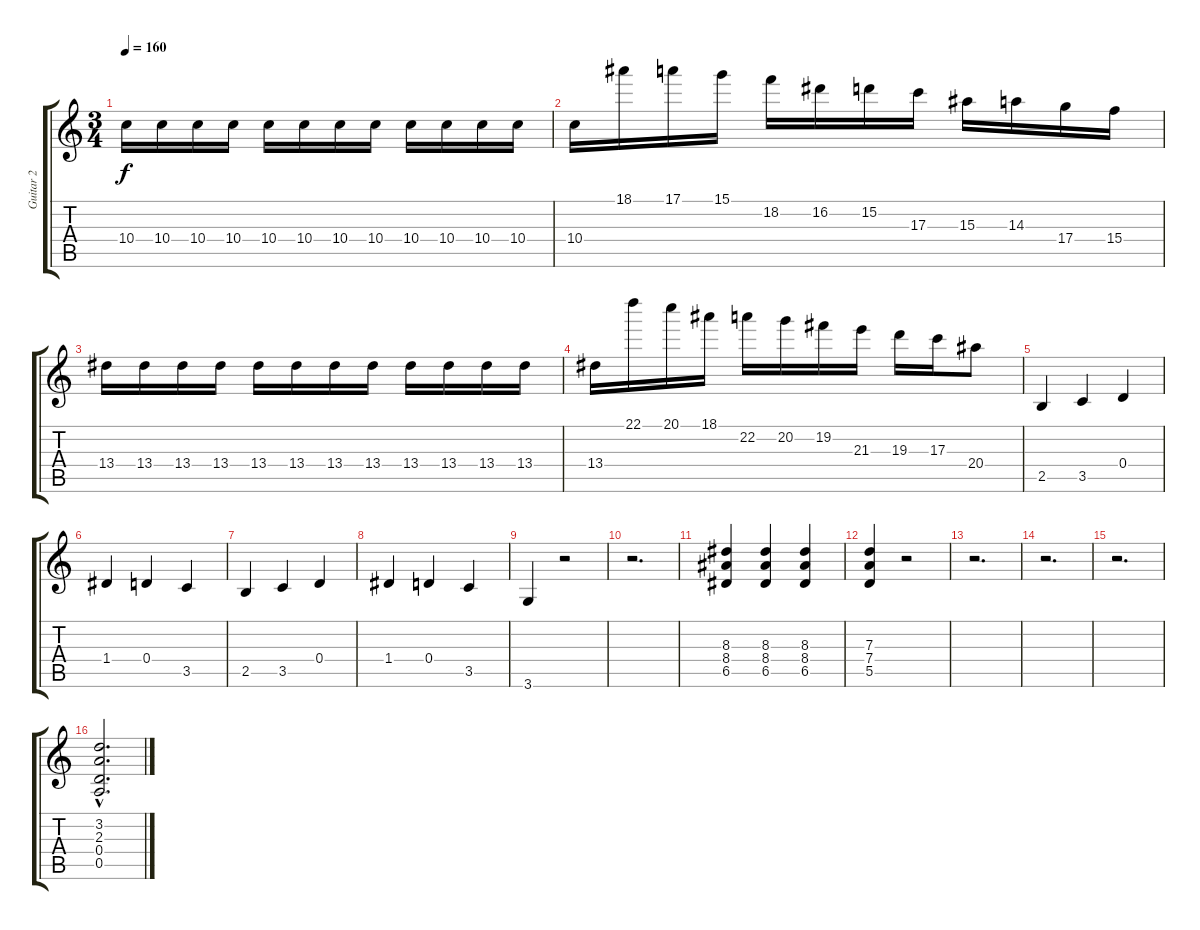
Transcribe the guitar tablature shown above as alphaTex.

\track ("Guitar 2" "Guitar 2") {instrument overdrivenguitar}
\staff {score tabs}
\tuning (E4 B3 G3 D3 A2 E2) {hide}
\ts (3 4)
\tempo 160
\clef g2
\ks c
10.4.16{dy f} 10.4.16 10.4.16 10.4.16 10.4.16 10.4.16 10.4.16 10.4.16 10.4.16 10.4.16 10.4.16 10.4.16 |
10.4.16 18.1.16 17.1.16 15.1.16 18.2.16 16.2.16 15.2.16 17.3.16 15.3.16 14.3.16 17.4.16 15.4.16 |
13.4.16 13.4.16 13.4.16 13.4.16 13.4.16 13.4.16 13.4.16 13.4.16 13.4.16 13.4.16 13.4.16 13.4.16 |
13.4.16 22.1.16 20.1.16 18.1.16 22.2.16 20.2.16 19.2.16 21.3.16 19.3.16 17.3.16 20.4.8 |
2.5.4 3.5.4 0.4.4 |
1.4.4 0.4.4 3.5.4 |
2.5.4 3.5.4 0.4.4 |
1.4.4 0.4.4 3.5.4 |
3.6.4 r.2 |
r.2{d} |
(8.3 8.4 6.5).4 (8.3 8.4 6.5).4 (8.3 8.4 6.5).4 |
(7.3 7.4 5.5).4 r.2 |
r.2{d} |
r.2{d} |
r.2{d} |
(3.2{hac} 2.3{hac} 0.4{hac} 0.5{hac}).2{d}
